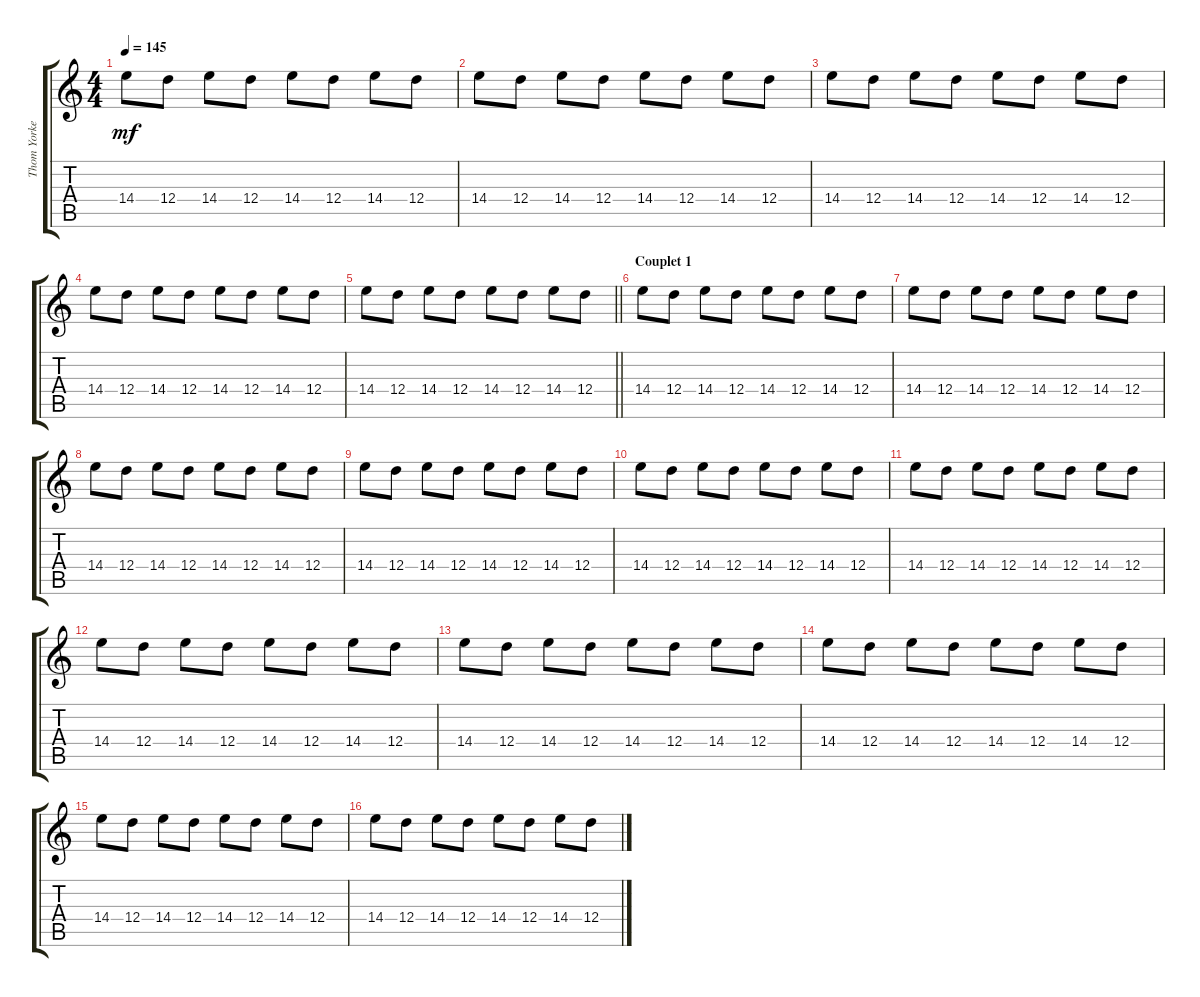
\track ("Thom Yorke" "Thom Yorke") {instrument electricguitarclean}
\staff {score tabs}
\tuning (E4 B3 G3 D3 A2 E2) {hide}
\ts (4 4)
\tempo 145
\clef g2
\ks c
14.4.8{dy mf} 12.4.8 14.4.8 12.4.8 14.4.8 12.4.8 14.4.8 12.4.8 |
14.4.8 12.4.8 14.4.8 12.4.8 14.4.8 12.4.8 14.4.8 12.4.8 |
14.4.8 12.4.8 14.4.8 12.4.8 14.4.8 12.4.8 14.4.8 12.4.8 |
14.4.8 12.4.8 14.4.8 12.4.8 14.4.8 12.4.8 14.4.8 12.4.8 |
\barLineRight lightlight
14.4.8 12.4.8 14.4.8 12.4.8 14.4.8 12.4.8 14.4.8 12.4.8 |
\section ("" "Couplet 1")
14.4.8 12.4.8 14.4.8 12.4.8 14.4.8 12.4.8 14.4.8 12.4.8 |
14.4.8 12.4.8 14.4.8 12.4.8 14.4.8 12.4.8 14.4.8 12.4.8 |
14.4.8 12.4.8 14.4.8 12.4.8 14.4.8 12.4.8 14.4.8 12.4.8 |
14.4.8 12.4.8 14.4.8 12.4.8 14.4.8 12.4.8 14.4.8 12.4.8 |
14.4.8 12.4.8 14.4.8 12.4.8 14.4.8 12.4.8 14.4.8 12.4.8 |
14.4.8 12.4.8 14.4.8 12.4.8 14.4.8 12.4.8 14.4.8 12.4.8 |
14.4.8 12.4.8 14.4.8 12.4.8 14.4.8 12.4.8 14.4.8 12.4.8 |
14.4.8 12.4.8 14.4.8 12.4.8 14.4.8 12.4.8 14.4.8 12.4.8 |
14.4.8 12.4.8 14.4.8 12.4.8 14.4.8 12.4.8 14.4.8 12.4.8 |
14.4.8 12.4.8 14.4.8 12.4.8 14.4.8 12.4.8 14.4.8 12.4.8 |
14.4.8 12.4.8 14.4.8 12.4.8 14.4.8 12.4.8 14.4.8 12.4.8
